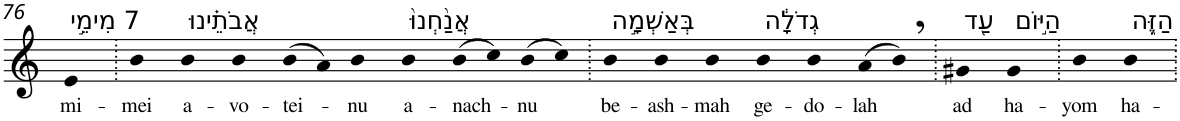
**kern	**text
*part1	*part1
*staff1	*staff1
*I"Piano	*
*I'Pno	*
!!LO:PB:g=z
*clefG2	*
*k[]	*
=76	=76
!LO:TX:a:t=7 מִימֵ֣י	!
!	!LO:LY:b
4e	mi-
=77.	=77.
!	!LO:LY:b
4b	-mei
!LO:TX:a:t=אֲבֹתֵ֗ינוּ	!
!	!LO:LY:b
4b	a-
!	!LO:LY:b
4b	-vo-
!	!LO:LY:b
(>8b	-tei-
8a)	.
!	!LO:LY:b
4b	-nu
!LO:TX:a:t=אֲנַ֙חְנוּ֙	!
!	!LO:LY:b
4b	a-
!	!LO:LY:b
(>8b	-nach-
8cc)	.
!	!LO:LY:b
(>8b	-nu
8cc)	.
=78.	=78.
!LO:TX:a:t=בְּאַשְׁמָ֣ה	!
!	!LO:LY:b
4b	be-
!	!LO:LY:b
4b	-ash-
!	!LO:LY:b
4b	-mah
!LO:TX:a:t=גְדֹלָ֔ה	!
!	!LO:LY:b
4b	ge-
!	!LO:LY:b
4b	-do-
!	!LO:LY:b
(>8a	-lah
8b,)	.
=79.	=79.
!LO:TX:a:t=עַ֖ד	!
!	!LO:LY:b
4g#X	ad
!LO:TX:a:t=הַיּ֣וֹם	!
!	!LO:LY:b
4g#	ha-
=80.	=80.
!	!LO:LY:b
4b	-yom
!LO:TX:a:t=הַזֶּ֑ה	!
!	!LO:LY:b
4b	ha-
=.	=.
*-	*-
